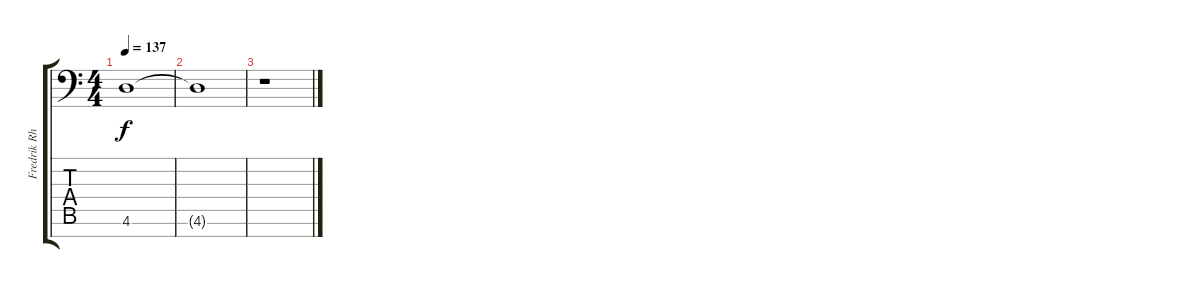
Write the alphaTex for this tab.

\track ("Fredrik Rhythm" "Fredrik Rh") {instrument distortionguitar}
\staff {score tabs}
\tuning (Bb3 Gb3 Db3 Ab2 Eb2 Bb1 F1) {hide}
\ts (4 4)
\tempo 137
\clef f4
\ks c
4.6{t}.1{dy f} |
4.6{t}.1 |
r.1
